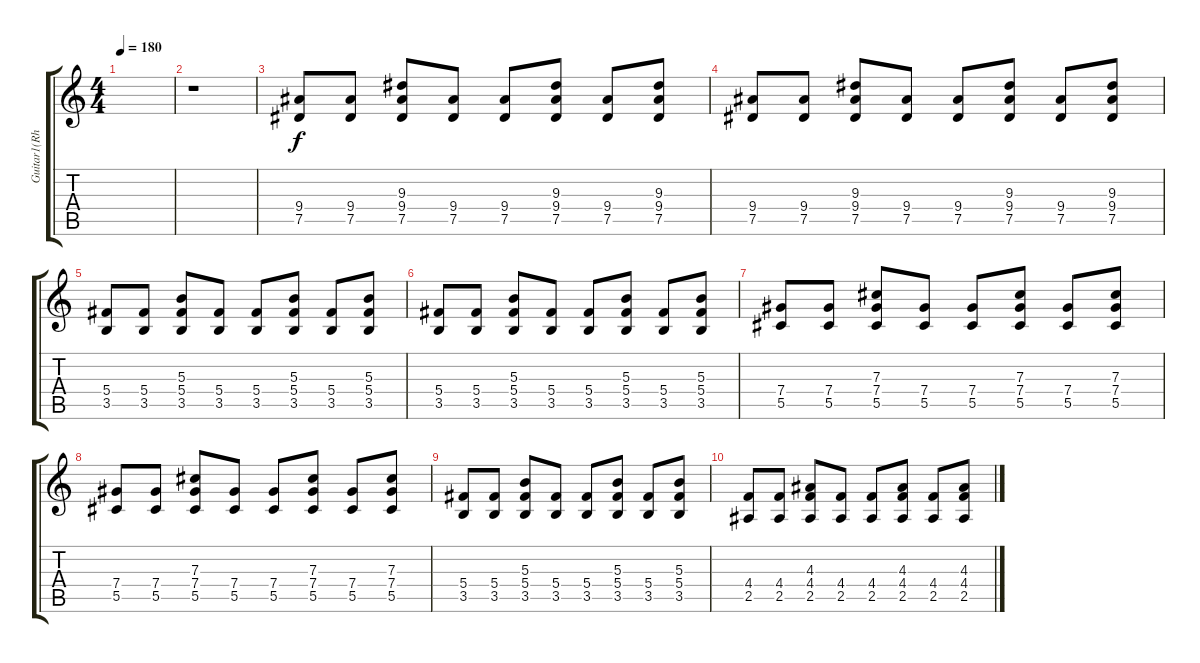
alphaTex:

\track ("Guitar1(Rhythm)" "Guitar1(Rh") {instrument distortionguitar}
\staff {score tabs}
\tuning (Eb4 Bb3 Gb3 Db3 Ab2 Eb2) {hide}
\ts (4 4)
\tempo 180
\clef g2
\ks c
|
r.1 |
(9.4 7.5).8 (9.4 7.5).8 (9.3 9.4 7.5).8 (9.4 7.5).8 (9.4 7.5).8 (9.3 9.4 7.5).8 (9.4 7.5).8 (9.3 9.4 7.5).8 |
(9.4 7.5).8 (9.4 7.5).8 (9.3 9.4 7.5).8 (9.4 7.5).8 (9.4 7.5).8 (9.3 9.4 7.5).8 (9.4 7.5).8 (9.3 9.4 7.5).8 |
(5.4 3.5).8 (5.4 3.5).8 (5.3 5.4 3.5).8 (5.4 3.5).8 (5.4 3.5).8 (5.3 5.4 3.5).8 (5.4 3.5).8 (5.3 5.4 3.5).8 |
(5.4 3.5).8 (5.4 3.5).8 (5.3 5.4 3.5).8 (5.4 3.5).8 (5.4 3.5).8 (5.3 5.4 3.5).8 (5.4 3.5).8 (5.3 5.4 3.5).8 |
(7.4 5.5).8 (7.4 5.5).8 (7.3 7.4 5.5).8 (7.4 5.5).8 (7.4 5.5).8 (7.3 7.4 5.5).8 (7.4 5.5).8 (7.3 7.4 5.5).8 |
(7.4 5.5).8 (7.4 5.5).8 (7.3 7.4 5.5).8 (7.4 5.5).8 (7.4 5.5).8 (7.3 7.4 5.5).8 (7.4 5.5).8 (7.3 7.4 5.5).8 |
(5.4 3.5).8 (5.4 3.5).8 (5.3 5.4 3.5).8 (5.4 3.5).8 (5.4 3.5).8 (5.3 5.4 3.5).8 (5.4 3.5).8 (5.3 5.4 3.5).8 |
(4.4 2.5).8 (4.4 2.5).8 (4.3 4.4 2.5).8 (4.4 2.5).8 (4.4 2.5).8 (4.3 4.4 2.5).8 (4.4 2.5).8 (4.3 4.4 2.5).8
